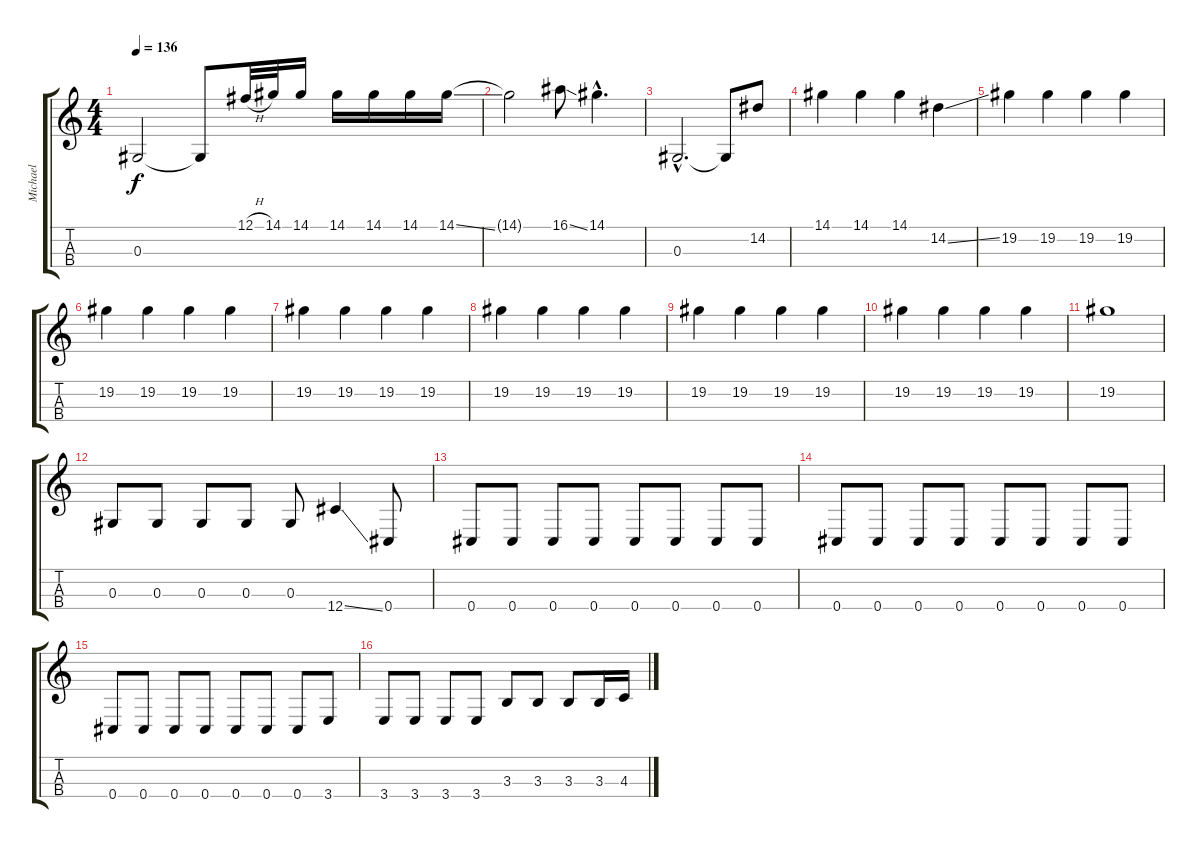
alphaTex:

\track ("Michael " "Michael ") {instrument electricbassfinger}
\staff {score tabs}
\tuning (Gb3 Db3 Ab2 Db2) {hide}
\ts (4 4)
\tempo 136
\clef g2
\ks c
0.3{t}.2{dy f} 0.3{t}.8 12.1{h}.32 14.1.32 14.1.16 14.1.16 14.1.16 14.1.16 14.1{ss}.16 |
14.1{t}.2 16.1{ss}.8 14.1{hac}.4{d} |
0.3{hac}.2{d} 0.3{t}.8 14.2.8 |
14.1.4 14.1.4 14.1.4 14.2{ss}.4 |
19.2.4 19.2.4 19.2.4 19.2.4 |
19.2.4 19.2.4 19.2.4 19.2.4 |
19.2.4 19.2.4 19.2.4 19.2.4 |
19.2.4 19.2.4 19.2.4 19.2.4 |
19.2.4 19.2.4 19.2.4 19.2.4 |
19.2.4 19.2.4 19.2.4 19.2.4 |
19.2.1 |
0.3.8 0.3.8 0.3.8 0.3.8 0.3.8 12.4{ss}.4 0.4.8 |
0.4.8 0.4.8 0.4.8 0.4.8 0.4.8 0.4.8 0.4.8 0.4.8 |
0.4.8 0.4.8 0.4.8 0.4.8 0.4.8 0.4.8 0.4.8 0.4.8 |
0.4.8 0.4.8 0.4.8 0.4.8 0.4.8 0.4.8 0.4.8 3.4.8 |
3.4.8 3.4.8 3.4.8 3.4.8 3.3.8 3.3.8 3.3.8 3.3.16 4.3.16
